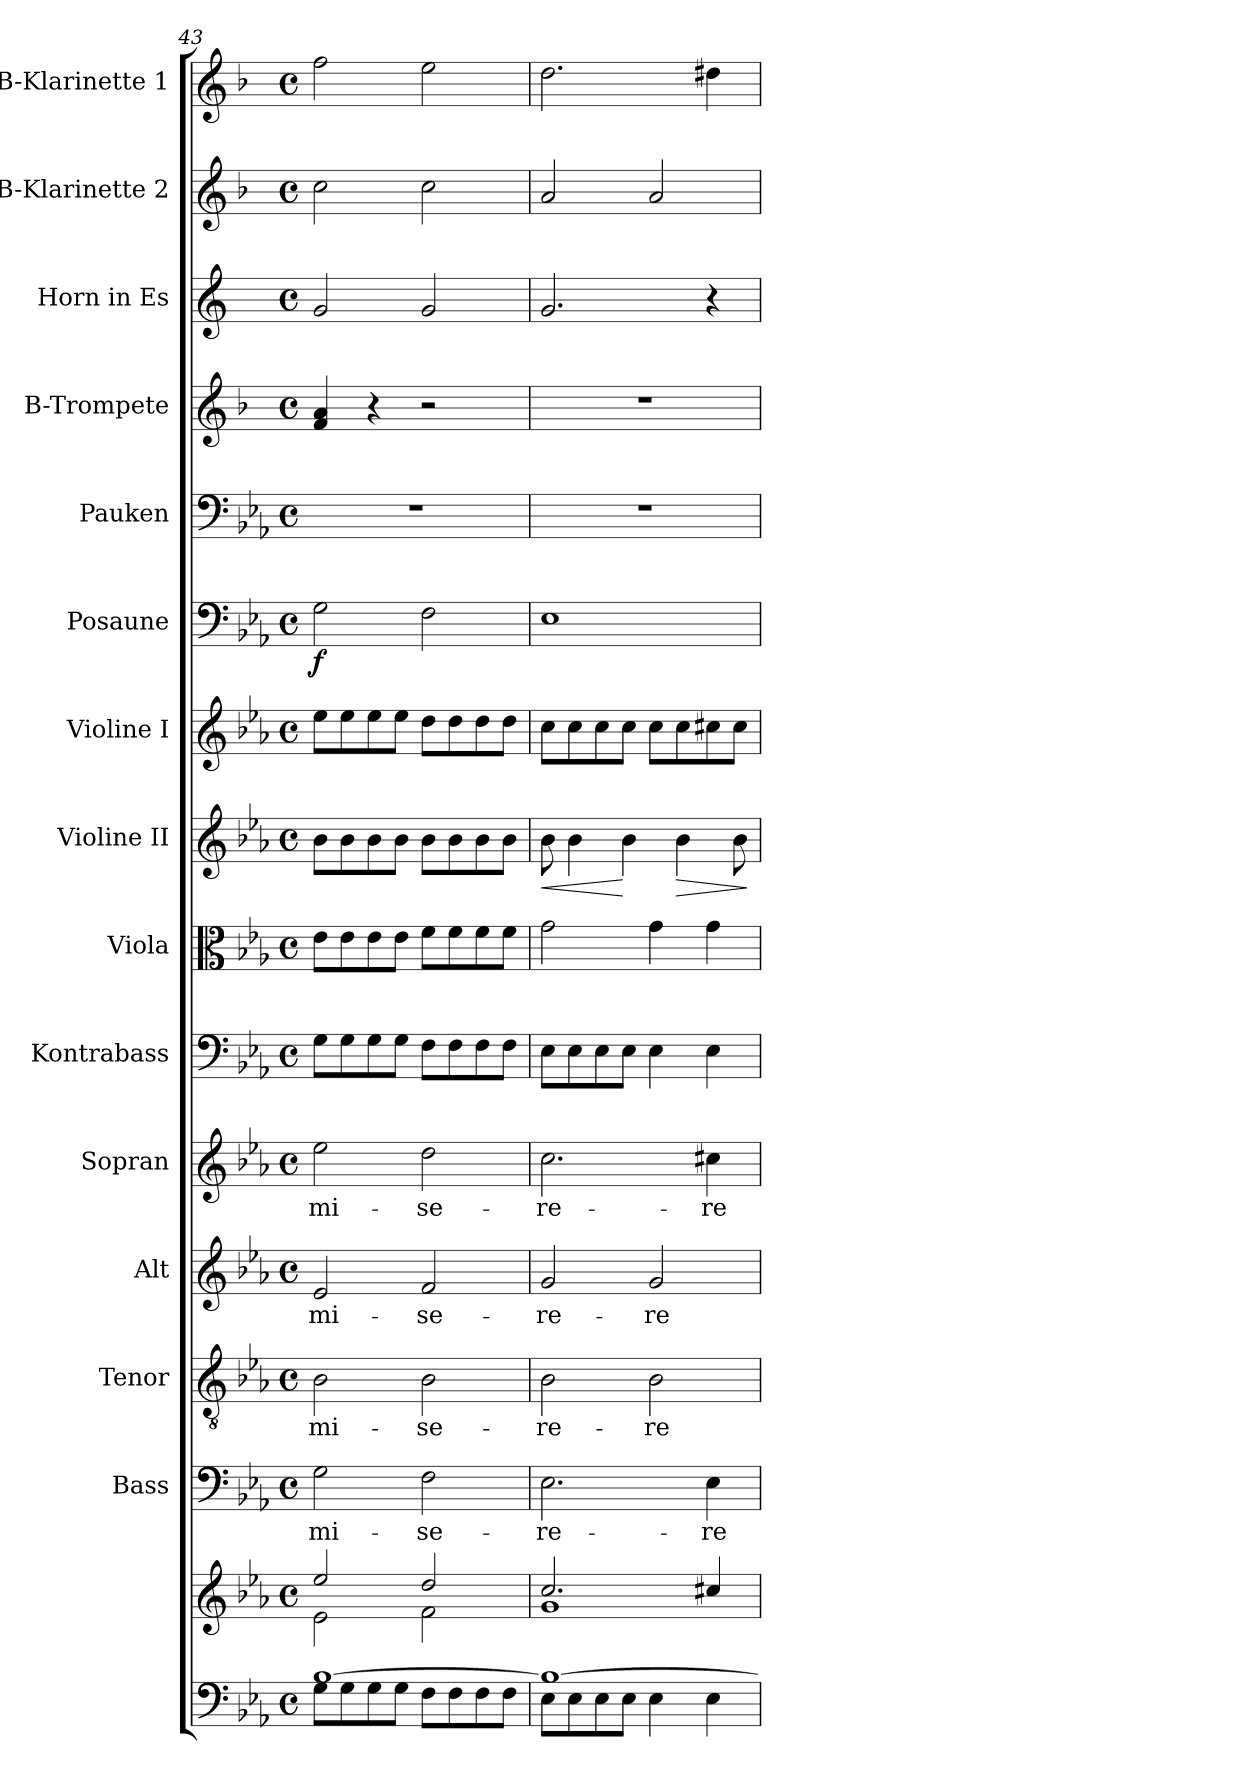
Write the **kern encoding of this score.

**kern	**kern	**kern	**text	**kern	**text	**kern	**text	**kern	**text	**kern	**kern	**kern	**dynam	**kern	**kern	**dynam	**kern	**kern	**kern	**kern	**kern
*part15	*part15	*part14	*part14	*part13	*part13	*part12	*part12	*part11	*part11	*part10	*part9	*part8	*part8	*part7	*part6	*part6	*part5	*part4	*part3	*part2	*part1
*staff16	*staff15	*staff14	*staff14	*staff13	*staff13	*staff12	*staff12	*staff11	*staff11	*staff10	*staff9	*staff8	*staff8	*staff7	*staff6	*staff6	*staff5	*staff4	*staff3	*staff2	*staff1
*	*	*I"Bass	*	*I"Tenor	*	*I"Alt	*	*I"Sopran	*	*I"Kontrabass	*I"Viola	*I"Violine II	*	*I"Violine I	*I"Posaune	*	*I"Pauken	*I"B-Trompete	*I"Horn in Es	*I"B-Klarinette 2	*I"B-Klarinette 1
*	*	*I'B.	*	*I'T.	*	*I'A.	*	*I'S.	*	*I'Kb.	*I'Vla.	*I'Vl. II	*	*I'Vl. I	*I'Pos.	*	*I'Pk.	*I'B Trp.	*	*I'B Kl. 2	*I'B Kl. 1
!!LO:PB:g=z
*clefF4	*clefG2	*clefF4	*	*clefGv2	*	*clefG2	*	*clefG2	*	*clefF4	*clefC3	*clefG2	*	*clefG2	*clefF4	*	*clefF4	*clefG2	*clefG2	*clefG2	*clefG2
*	*	*	*	*	*	*	*	*	*	*ITrd7c12	*	*	*	*	*	*	*	*ITrd1c2	*ITrd5c9	*ITrd1c2	*ITrd1c2
*k[b-e-a-]	*k[b-e-a-]	*k[b-e-a-]	*	*k[b-e-a-]	*	*k[b-e-a-]	*	*k[b-e-a-]	*	*k[b-e-a-]	*k[b-e-a-]	*k[b-e-a-]	*	*k[b-e-a-]	*k[b-e-a-]	*	*k[b-e-a-]	*k[b-e-a-]	*k[b-e-a-]	*k[b-e-a-]	*k[b-e-a-]
*E-:	*E-:	*E-:	*	*E-:	*	*E-:	*	*E-:	*	*E-:	*E-:	*E-:	*	*E-:	*E-:	*	*E-:	*E-:	*E-:	*E-:	*E-:
*M4/4	*M4/4	*M4/4	*	*M4/4	*	*M4/4	*	*M4/4	*	*M4/4	*M4/4	*M4/4	*	*M4/4	*M4/4	*	*M4/4	*M4/4	*M4/4	*M4/4	*M4/4
*met(c)	*met(c)	*met(c)	*	*met(c)	*	*met(c)	*	*met(c)	*	*met(c)	*met(c)	*met(c)	*	*met(c)	*met(c)	*	*met(c)	*met(c)	*met(c)	*met(c)	*met(c)
=43	=43	=43	=43	=43	=43	=43	=43	=43	=43	=43	=43	=43	=43	=43	=43	=43	=43	=43	=43	=43	=43
*^	*^	*	*	*	*	*	*	*	*	*	*	*	*	*	*	*	*	*	*	*	*
!	!	!	!	!	!LO:LY:b	!	!LO:LY:b	!	!LO:LY:b	!	!LO:LY:b	!	!	!	!	!	!	!LO:DY:b	!	!	!	!	!
[>1B-	8G\L	2ee-/	2e-\	2G\	mi-	2B-\	mi-	2e-/	mi-	2ee-\	mi-	8GG\L	8e-\L	8b-\L	.	8ee-\L	2G\	f	1r	4e-/ 4g/	2B-/	2b-\	2ee-\
.	8G\	.	.	.	.	.	.	.	.	.	.	8GG\	8e-\	8b-\	.	8ee-\	.	.	.	.	.	.	.
.	8G\	.	.	.	.	.	.	.	.	.	.	8GG\	8e-\	8b-\	.	8ee-\	.	.	.	4r	.	.	.
.	8G\J	.	.	.	.	.	.	.	.	.	.	8GG\J	8e-\J	8b-\J	.	8ee-\J	.	.	.	.	.	.	.
!	!	!	!	!	!LO:LY:b	!	!LO:LY:b	!	!LO:LY:b	!	!LO:LY:b	!	!	!	!	!	!	!	!	!	!	!	!
.	8F\L	2dd/	2f\	2F\	-se-	2B-\	-se-	2f/	-se-	2dd\	-se-	8FF\L	8f\L	8b-\L	.	8dd\L	2F\	.	.	2r	2B-/	2b-\	2dd\
.	8F\	.	.	.	.	.	.	.	.	.	.	8FF\	8f\	8b-\	.	8dd\	.	.	.	.	.	.	.
.	8F\	.	.	.	.	.	.	.	.	.	.	8FF\	8f\	8b-\	.	8dd\	.	.	.	.	.	.	.
.	8F\J	.	.	.	.	.	.	.	.	.	.	8FF\J	8f\J	8b-\J	.	8dd\J	.	.	.	.	.	.	.
=44	=44	=44	=44	=44	=44	=44	=44	=44	=44	=44	=44	=44	=44	=44	=44	=44	=44	=44	=44	=44	=44	=44	=44
!	!	!	!	!	!LO:LY:b	!	!LO:LY:b	!	!LO:LY:b	!	!LO:LY:b	!	!	!	!LO:HP:b	!	!	!	!	!	!	!	!
1B-_	8E-\L	2.cc/	1g	2.E-\	-re-	2B-\	-re-	2g/	-re-	2.cc\	-re-	8EE-\L	2g\	8b-\	<	8cc\L	1E-	.	1r	1r	2.B-/	2g/	2.cc\
.	8E-\	.	.	.	.	.	.	.	.	.	.	8EE-\	.	4b-\	.	8cc\	.	.	.	.	.	.	.
.	8E-\	.	.	.	.	.	.	.	.	.	.	8EE-\	.	.	.	8cc\	.	.	.	.	.	.	.
.	8E-\J	.	.	.	.	.	.	.	.	.	.	8EE-\J	.	4b-\	[	8cc\J	.	.	.	.	.	.	.
!	!	!	!	!	!	!	!LO:LY:b	!	!LO:LY:b	!	!	!	!	!	!	!	!	!	!	!	!	!	!
.	4E-\	.	.	.	.	2B-\	-re	2g/	-re	.	.	4EE-\	4g\	.	.	8cc\L	.	.	.	.	.	2g/	.
!	!	!	!	!	!	!	!	!	!	!	!	!	!	!	!LO:HP:b	!	!	!	!	!	!	!	!
.	.	.	.	.	.	.	.	.	.	.	.	.	.	4b-\	>	8cc\	.	.	.	.	.	.	.
!	!	!	!	!	!LO:LY:b	!	!	!	!	!	!LO:LY:b	!	!	!	!	!	!	!	!	!	!	!	!
.	4E-\	4cc#X/	.	4E-\	-re	.	.	.	.	4cc#X\	-re	4EE-\	4g\	.	.	8cc#X\	.	.	.	.	4r	.	4cc#X\
.	.	.	.	.	.	.	.	.	.	.	.	.	.	8b-\	.	8cc#\J	.	.	.	.	.	.	.
*v	*v	*	*	*	*	*	*	*	*	*	*	*	*	*	*	*	*	*	*	*	*	*	*
*	*v	*v	*	*	*	*	*	*	*	*	*	*	*	*	*	*	*	*	*	*	*	*
.	.	.	.	.	.	.	.	.	.	.	.	.	]	.	.	.	.	.	.	.	.
=	=	=	=	=	=	=	=	=	=	=	=	=	=	=	=	=	=	=	=	=	=
*-	*-	*-	*-	*-	*-	*-	*-	*-	*-	*-	*-	*-	*-	*-	*-	*-	*-	*-	*-	*-	*-
